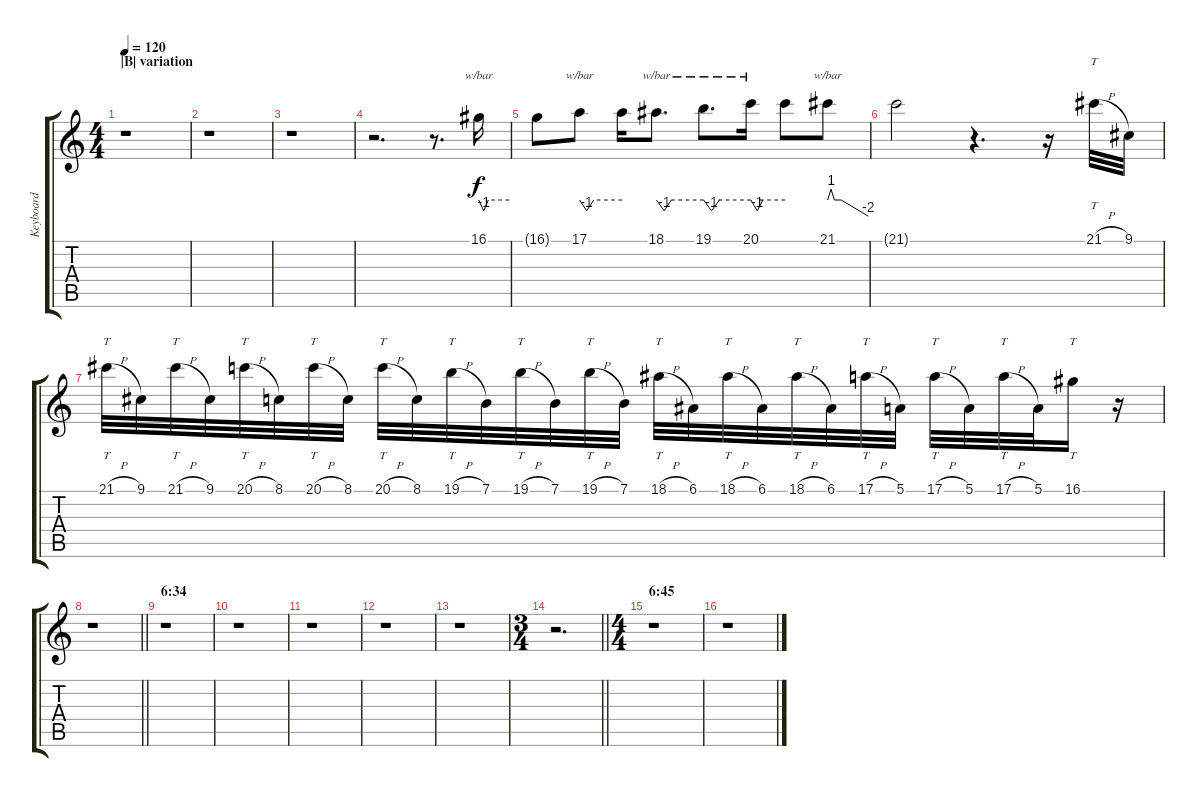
\track ("Keyboard" "Keyboard") {instrument lead2sawtooth}
\staff {score tabs}
\tuning (E4 B3 G3 D3 A2 E2) {hide}
\ts (4 4)
\section ("" "|B| variation")
\tempo 120
\clef g2
\ks c
r.1{dy f} |
r.1 |
r.1 |
r.2{d} r.8{d} 16.1.16{tbe (custom default 0 0 10 -4 19 0 60 0)} |
16.1{t}.8 17.1.8{tbe (custom default 0 0 10 -4 20 0 60 0)} 17.1{t}.16 18.1.8{d tbe (custom default 0 0 10 -4 19 0 60 0)} 19.1.8{d tbe (custom default 0 0 10 -4 20 0 60 0)} 20.1.16{tbe (custom default 0 0 11 -4 21 0 60 0)} 20.1{t}.8 21.1.8{tbe (custom default 0 0 5 4 10 0 20 0 60 -8)} |
21.1{t}.2 r.4{d} r.16 21.1{h}.32{tt} 9.1.32 |
21.1{h}.32{tt} 9.1.32 21.1{h}.32{tt} 9.1.32 20.1{h}.32{tt} 8.1.32 20.1{h}.32{tt} 8.1.32 20.1{h}.32{tt} 8.1.32 19.1{h}.32{tt} 7.1.32 19.1{h}.32{tt} 7.1.32 19.1{h}.32{tt} 7.1.32 18.1{h}.32{tt} 6.1.32 18.1{h}.32{tt} 6.1.32 18.1{h}.32{tt} 6.1.32 17.1{h}.32{tt} 5.1.32 17.1{h}.32{tt} 5.1.32 17.1{h}.32{tt} 5.1.32 16.1.16{tt} r.16 |
\barLineRight lightlight
r.1 |
\section ("" "6:34")
r.1 |
r.1 |
r.1 |
r.1 |
r.1 |
\ts (3 4)
\barLineRight lightlight
r.2{d} |
\ts (4 4)
\section ("" "6:45")
r.1 |
r.1
